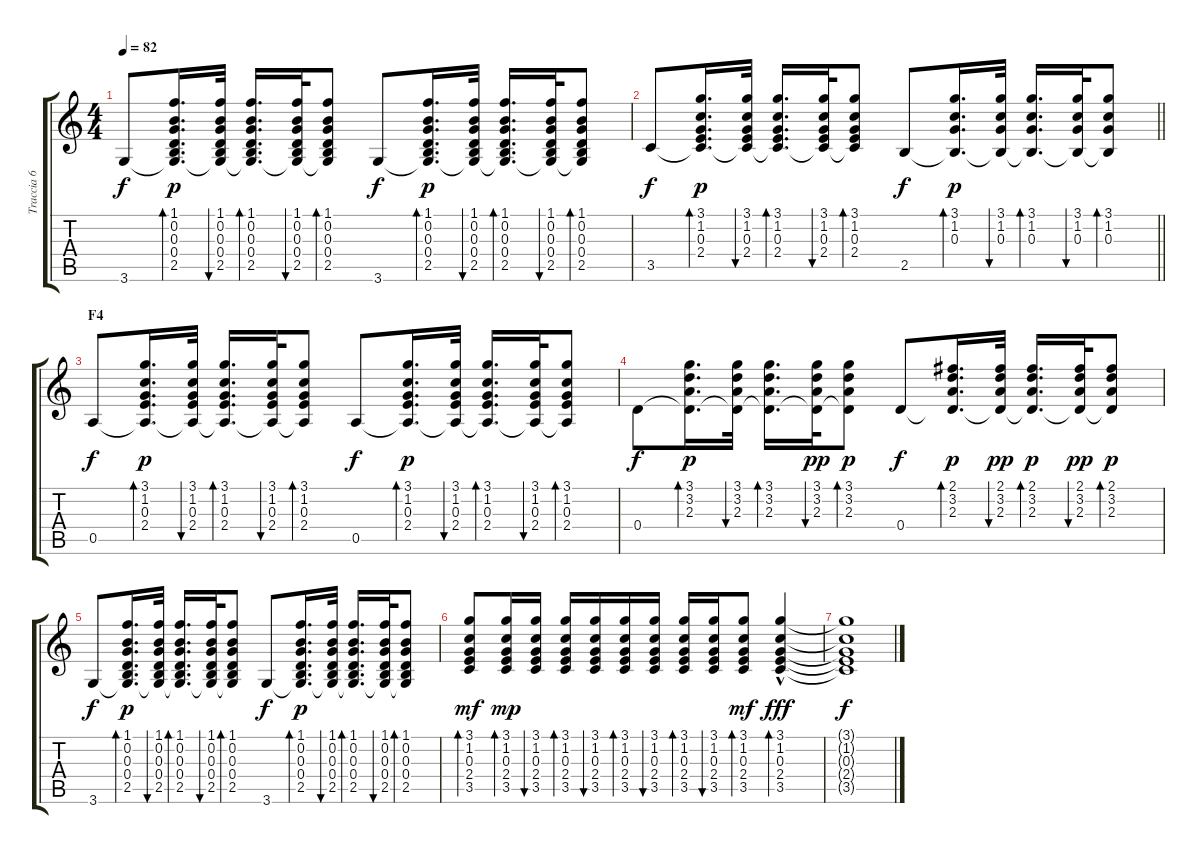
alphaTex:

\track ("Traccia 6" "Traccia 6") {instrument acousticguitarsteel}
\staff {score tabs}
\tuning (E4 B3 G3 D3 A2 E2) {hide}
\ts (4 4)
\tempo 82
\clef g2
\ks c
3.6.8{dy f} (1.1 0.2 0.3 0.4 2.5 3.6{t}).16{d bd 60 dy p} (1.1 0.2 0.3 0.4 2.5 3.6{t}).32{bu 60} (1.1 0.2 0.3 0.4 2.5 3.6{t}).16{d bd 60} (1.1 0.2 0.3 0.4 2.5 3.6{t}).32{bu 60} (1.1 0.2 0.3 0.4 2.5 3.6{t}).8{bd 60} 3.6.8{dy f} (1.1 0.2 0.3 0.4 2.5 3.6{t}).16{d bd 60 dy p} (1.1 0.2 0.3 0.4 2.5 3.6{t}).32{bu 60} (1.1 0.2 0.3 0.4 2.5 3.6{t}).16{d bd 60} (1.1 0.2 0.3 0.4 2.5 3.6{t}).32{bu 60} (1.1 0.2 0.3 0.4 2.5 3.6{t}).8{bd 60} |
\barLineRight lightlight
3.5.8{dy f} (3.1 1.2 0.3 2.4 3.5{t}).16{d bd 60 dy p} (3.1 1.2 0.3 2.4 3.5{t}).32{bu 60} (3.1 1.2 0.3 2.4 3.5{t}).16{d bd 60} (3.1 1.2 0.3 2.4 3.5{t}).32{bu 60} (3.1 1.2 0.3 2.4 3.5{t}).8{bd 60} 2.5.8{dy f} (3.1 1.2 0.3 2.5{t}).16{d bd 60 dy p} (3.1 1.2 0.3 2.5{t}).32{bu 60} (3.1 1.2 0.3 2.5{t}).16{d bd 60} (3.1 1.2 0.3 2.5{t}).32{bu 60} (3.1 1.2 0.3 2.5{t}).8{bd 60} |
\section ("" "F4")
0.5.8{dy f} (3.1 1.2 0.3 2.4 0.5{t}).16{d bd 60 dy p} (3.1 1.2 0.3 2.4 0.5{t}).32{bu 60} (3.1 1.2 0.3 2.4 0.5{t}).16{d bd 60} (3.1 1.2 0.3 2.4 0.5{t}).32{bu 60} (3.1 1.2 0.3 2.4 0.5{t}).8{bd 60} 0.5.8{dy f} (3.1 1.2 0.3 2.4 0.5{t}).16{d bd 60 dy p} (3.1 1.2 0.3 2.4 0.5{t}).32{bu 60} (3.1 1.2 0.3 2.4 0.5{t}).16{d bd 60} (3.1 1.2 0.3 2.4 0.5{t}).32{bu 60} (3.1 1.2 0.3 2.4 0.5{t}).8{bd 60} |
0.4.8{dy f} (3.1 3.2 2.3 0.4{t}).16{d bd 60 dy p} (3.1 3.2 2.3 0.4{t}).32{bu 60} (3.1 3.2 2.3 0.4{t}).16{d bd 60} (3.1 3.2 2.3 0.4{t}).32{bu 60 dy pp} (3.1 3.2 2.3 0.4{t}).8{bd 60 dy p} 0.4.8{dy f} (2.1 3.2 2.3 0.4{t}).16{d bd 60 dy p} (2.1 3.2 2.3 0.4{t}).32{bu 60 dy pp} (2.1 3.2 2.3 0.4{t}).16{d bd 60 dy p} (2.1 3.2 2.3 0.4{t}).32{bu 60 dy pp} (2.1 3.2 2.3 0.4{t}).8{bd 60 dy p} |
3.6.8{dy f} (1.1 0.2 0.3 0.4 2.5 3.6{t}).16{d bd 60 dy p} (1.1 0.2 0.3 0.4 2.5 3.6{t}).32{bu 60} (1.1 0.2 0.3 0.4 2.5 3.6{t}).16{d bd 60} (1.1 0.2 0.3 0.4 2.5 3.6{t}).32{bu 60} (1.1 0.2 0.3 0.4 2.5 3.6{t}).8{bd 60} 3.6.8{dy f} (1.1 0.2 0.3 0.4 2.5 3.6{t}).16{d bd 60 dy p} (1.1 0.2 0.3 0.4 2.5 3.6{t}).32{bu 60} (1.1 0.2 0.3 0.4 2.5 3.6{t}).16{d bd 60} (1.1 0.2 0.3 0.4 2.5 3.6{t}).32{bu 60} (1.1 0.2 0.3 0.4 2.5 3.6{t}).8{bd 60} |
(3.1 1.2 0.3 2.4 3.5).8{bd 60 dy mf} (3.1 1.2 0.3 2.4 3.5).16{bd 60 dy mp} (3.1 1.2 0.3 2.4 3.5).16{bu 60} (3.1 1.2 0.3 2.4 3.5).16{bd 60} (3.1 1.2 0.3 2.4 3.5).16{bu 60} (3.1 1.2 0.3 2.4 3.5).16{bd 60} (3.1 1.2 0.3 2.4 3.5).16{bu 60} (3.1 1.2 0.3 2.4 3.5).16{bd 60} (3.1 1.2 0.3 2.4 3.5).16{bu 60} (3.1 1.2 0.3 2.4 3.5).8{bd 60 dy mf} (3.1{hac} 1.2{hac} 0.3{hac} 2.4{hac} 3.5{hac}).4{bd 60 dy fff} |
(3.1{t} 1.2{t} 0.3{t} 2.4{t} 3.5{t}).1{dy f}
